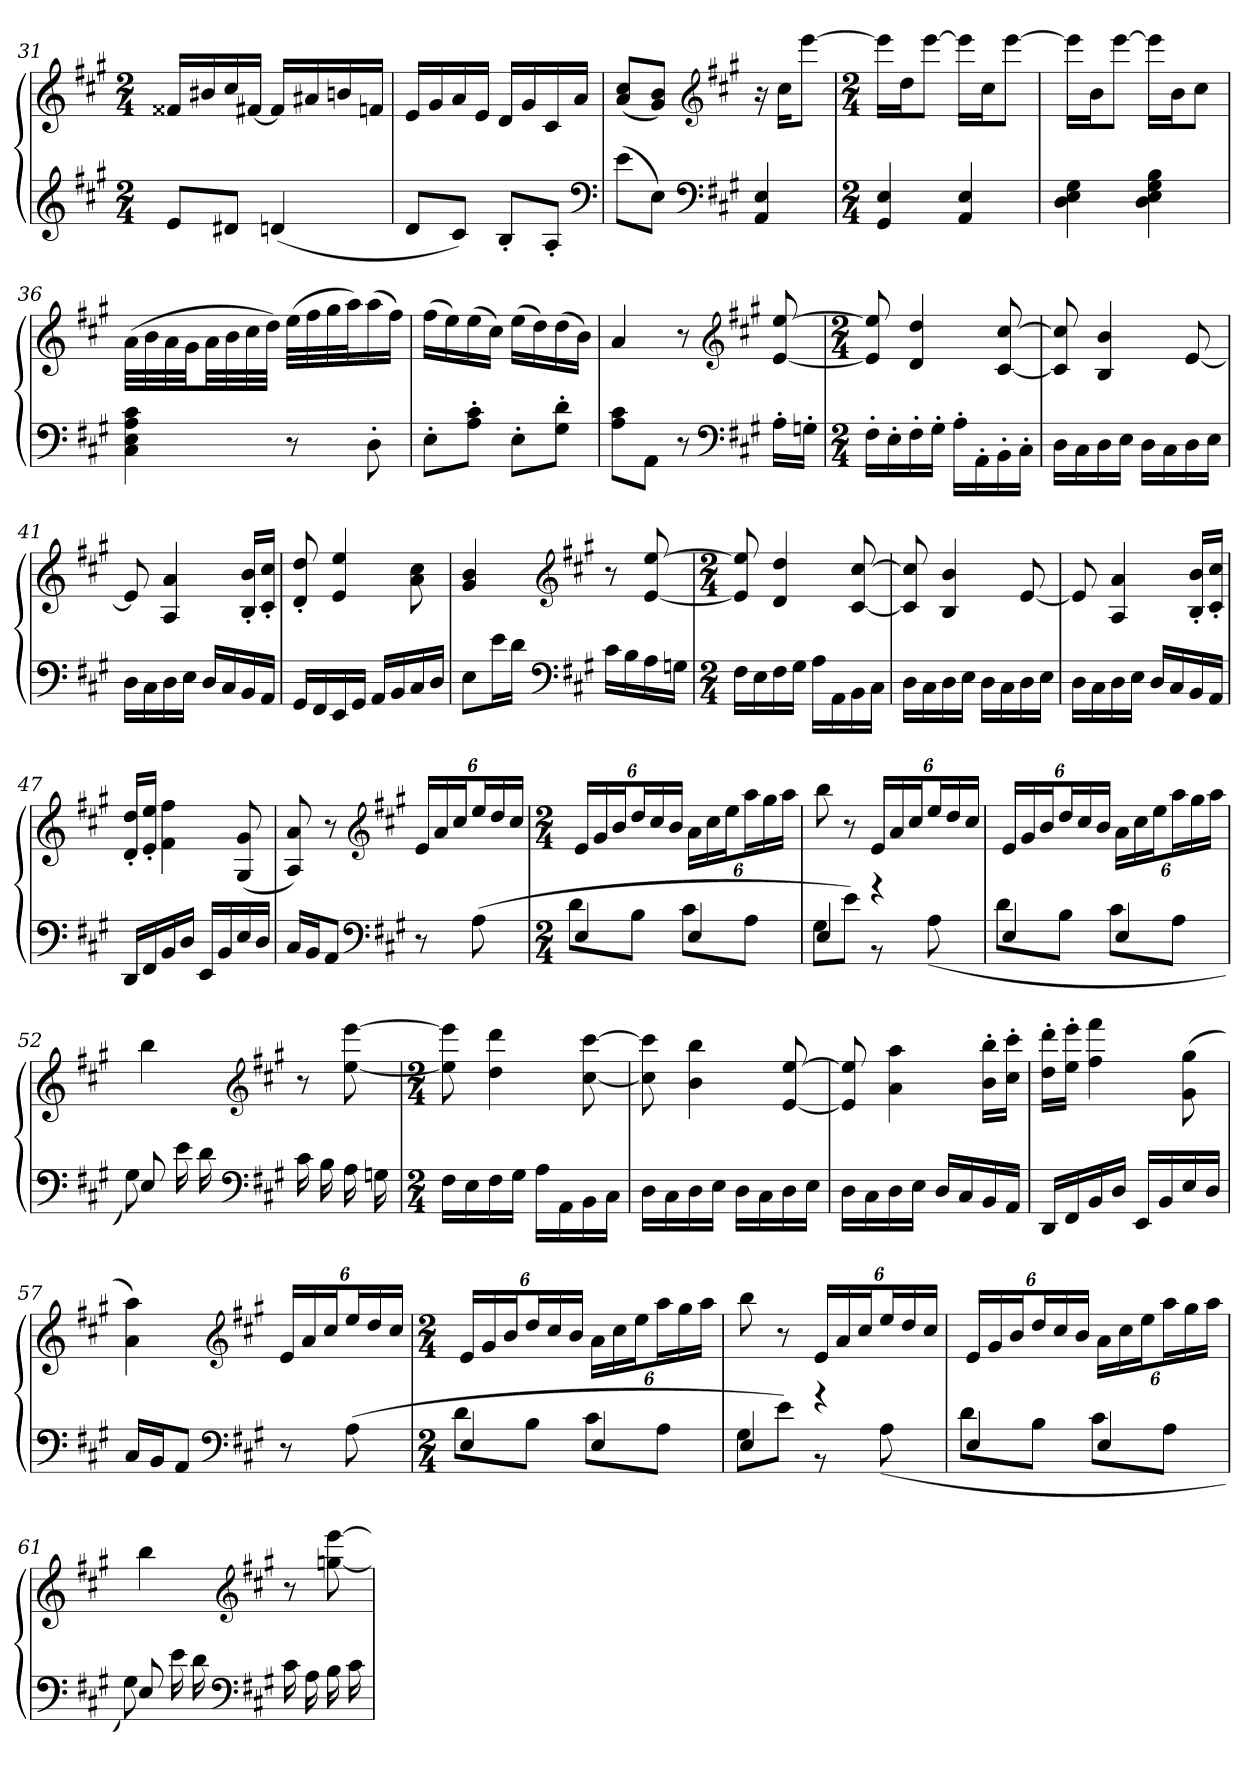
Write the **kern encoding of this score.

**kern	**kern
*part1	*part1
*staff2	*staff1
*clefG2	*clefG2
*k[f#c#g#]	*k[f#c#g#]
*A:	*A:
*M2/4	*M2/4
=31	=31
8eL	16f##XLL
.	16b#X
8d#XJ	16cc#
.	[16f#XJJ
(4dn	16f#LL]
.	16a#X
.	16bn
.	16fnJJ
=32	=32
8dL	16eLL
.	16g#
8c#J)	16a
.	16eJJ
8B'L	16dLL
.	16g#
8A'J	16c#
.	16aJJ
*clefF4	*
=33	=33
(8eL	(8a 8cc#L
8EJ)	8g# 8bJ)
*clefF4	*clefG2
*k[f#c#g#]	*k[f#c#g#]
*A:	*A:
4AA 4E	16r
.	16cc#KL
.	[8eeeJ
=34	=34
*M2/4	*M2/4
4GG# 4E	16eeeLL]
.	16ddJ
.	[8eeeJ
4AA 4E	16eeeLL]
.	16cc#J
.	[8eeeJ
=35	=35
4D 4E 4G#	16eeeLL]
.	16bJ
.	[8eeeJ
4D 4E 4G# 4B	16eeeLL]
.	16bJ
.	8cc#J
=36	=36
4C# 4E 4A 4c#	(32aLLL
.	32b
.	32a
.	32g#JJ
.	32aLL
.	32b
.	32cc#
.	32ddJJJ)
8r	(32eeLLL
.	32ff#
.	32gg#
.	32aaJ)
8D'	(16aa
.	16ff#JJ)
=37	=37
8E'L	(16ff#LL
.	16ee)
8A' 8c#'J	(16ee
.	16cc#JJ)
8E'L	(16eeLL
.	16dd)
8G#' 8d'J	(16dd
.	16bJJ)
=38	=38
8A 8c#L	4a
8AAJ	.
8r	8r
*clefF4	*clefG2
*k[f#c#g#]	*k[f#c#g#]
*A:	*A:
16A'LL	[8e [8ee
16Gn'JJ	.
=39	=39
*M2/4	*M2/4
16F#'LL	8e] 8ee]
16E'	.
16F#'	4d 4dd
16G#'JJ	.
16A'LL	.
16AA'	.
16BB'	[8c# [8cc#
16C#'JJ	.
=40	=40
16DLL	8c#] 8cc#]
16C#	.
16D	4B 4b
16EJJ	.
16DLL	.
16C#	.
16D	[8e
16EJJ	.
=41	=41
16DLL	8e]
16C#	.
16D	4A 4a
16EJJ	.
16DLL	.
16C#	.
16BB	16B' 16b'LL
16AAJJ	16c#' 16cc#'JJ
=42	=42
16GG#LL	8d' 8dd'
16FF#	.
16EE	4e 4ee
16GG#JJ	.
16AALL	.
16BB	.
16C#	8a 8cc#
16DJJ	.
=43	=43
8EL	4g# 4b
16eL	.
16dJJ	.
*clefF4	*clefG2
*k[f#c#g#]	*k[f#c#g#]
*A:	*A:
16c#LL	8r
16B	.
16A	[8e [8ee
16GnJJ	.
=44	=44
*M2/4	*M2/4
16F#LL	8e] 8ee]
16E	.
16F#	4d 4dd
16G#JJ	.
16ALL	.
16AA	.
16BB	[8c# [8cc#
16C#JJ	.
=45	=45
16DLL	8c#] 8cc#]
16C#	.
16D	4B 4b
16EJJ	.
16DLL	.
16C#	.
16D	[8e
16EJJ	.
=46	=46
16DLL	8e]
16C#	.
16D	4A 4a
16EJJ	.
16DLL	.
16C#	.
16BB	16B' 16b'LL
16AAJJ	16c#' 16cc#'JJ
=47	=47
16DDLL	16d' 16dd'LL
16FF#	16e' 16ee'JJ
16BB	4f# 4ff#
16DJJ	.
16EELL	.
16BB	.
16E	(8G# 8g#
16DJJ	.
=48	=48
16C#LL	8A 8a)
16BBJ	.
8AAJ	8r
*clefF4	*clefG2
*k[f#c#g#]	*k[f#c#g#]
*A:	*A:
8r	24eLL
.	24a
.	24cc#J
(8A	24eeL
.	24dd
.	24cc#JJ
=49	=49
*M2/4	*M2/4
*^	*
4E	8dL	24eLL
.	.	24g#
.	.	24bJ
.	8BJ	24ddL
.	.	24cc#
.	.	24bJJ
4E	8c#L	24aLL
.	.	24cc#
.	.	24eeJ
.	8AJ	24aaL
.	.	24gg#
.	.	24aaJJ
=50	=50	=50
4E	8G#L	8bb
.	8eJ)	8r
4r	8r	24eLL
.	.	24a
.	.	24cc#J
.	(8A	24eeL
.	.	24dd
.	.	24cc#JJ
=51	=51	=51
4E	8dL	24eLL
.	.	24g#
.	.	24bJ
.	8BJ	24ddL
.	.	24cc#
.	.	24bJJ
4E	8c#L	24aLL
.	.	24cc#
.	.	24eeJ
.	8AJ	24aaL
.	.	24gg#
.	.	24aaJJ
=52	=52	=52
8E	8G#)	4bb
16e	4.ryy	.
16d	.	.
*clefF4	*	*clefG2
*k[f#c#g#]	*	*k[f#c#g#]
*A:	*	*A:
16c#	.	8r
16B	.	.
16A	.	[8ee [8eee
16Gn	.	.
*v	*v	*
=53	=53
*M2/4	*M2/4
16F#LL	8ee] 8eee]
16E	.
16F#	4dd 4ddd
16G#JJ	.
16ALL	.
16AA	.
16BB	[8cc# [8ccc#
16C#JJ	.
=54	=54
16DLL	8cc#] 8ccc#]
16C#	.
16D	4b 4bb
16EJJ	.
16DLL	.
16C#	.
16D	[8e [8ee
16EJJ	.
=55	=55
16DLL	8e] 8ee]
16C#	.
16D	4a 4aa
16EJJ	.
16DLL	.
16C#	.
16BB	16b' 16bb'LL
16AAJJ	16cc#' 16ccc#'JJ
=56	=56
16DDLL	16dd' 16ddd'LL
16FF#	16ee' 16eee'JJ
16BB	4ff# 4fff#
16DJJ	.
16EELL	.
16BB	.
16E	(8g# 8gg#
16DJJ	.
=57	=57
16C#LL	4a 4aa)
16BBJ	.
8AAJ	.
*clefF4	*clefG2
*k[f#c#g#]	*k[f#c#g#]
*A:	*A:
8r	24eLL
.	24a
.	24cc#J
(8A	24eeL
.	24dd
.	24cc#JJ
=58	=58
*M2/4	*M2/4
*^	*
4E	8dL	24eLL
.	.	24g#
.	.	24bJ
.	8BJ	24ddL
.	.	24cc#
.	.	24bJJ
4E	8c#L	24aLL
.	.	24cc#
.	.	24eeJ
.	8AJ	24aaL
.	.	24gg#
.	.	24aaJJ
=59	=59	=59
4E	8G#L	8bb
.	8eJ)	8r
4r	8r	24eLL
.	.	24a
.	.	24cc#J
.	(8A	24eeL
.	.	24dd
.	.	24cc#JJ
=60	=60	=60
4E	8dL	24eLL
.	.	24g#
.	.	24bJ
.	8BJ	24ddL
.	.	24cc#
.	.	24bJJ
4E	8c#L	24aLL
.	.	24cc#
.	.	24eeJ
.	8AJ	24aaL
.	.	24gg#
.	.	24aaJJ
=61	=61	=61
8E	8G#)	4bb
16e	4.ryy	.
16d	.	.
*clefF4	*	*clefG2
*k[f#c#g#]	*	*k[f#c#g#]
*A:	*	*A:
16c#	.	8r
16A	.	.
16B	.	[8ggn [8eee
16c#	.	.
*v	*v	*
=	=
*-	*-
